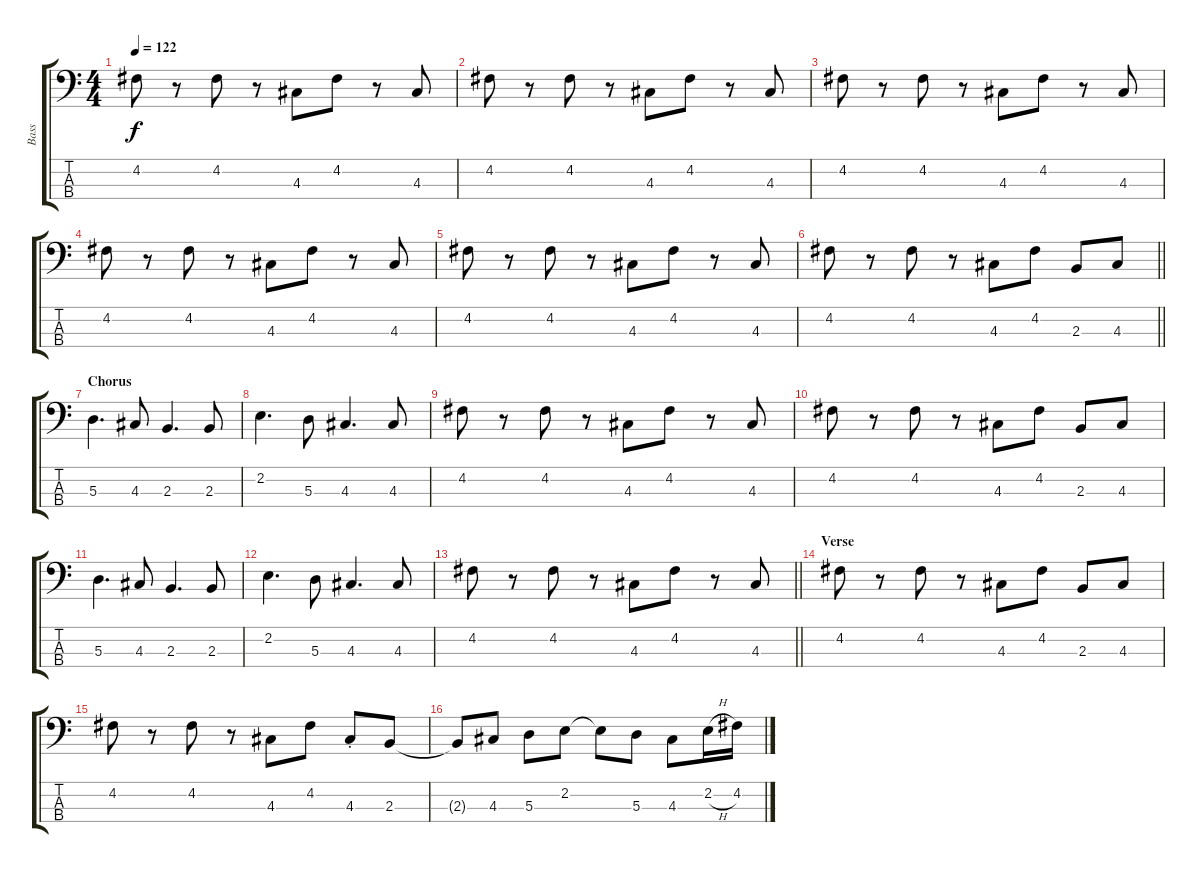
\track ("Bass" "Bass") {instrument electricbassfinger}
\staff {score tabs}
\tuning (G2 D2 A1 E1) {hide}
\ts (4 4)
\tempo 122
\clef f4
\ks c
4.2.8{dy f} r.8 4.2.8 r.8 4.3.8 4.2.8 r.8 4.3.8 |
4.2.8 r.8 4.2.8 r.8 4.3.8 4.2.8 r.8 4.3.8 |
4.2.8 r.8 4.2.8 r.8 4.3.8 4.2.8 r.8 4.3.8 |
4.2.8 r.8 4.2.8 r.8 4.3.8 4.2.8 r.8 4.3.8 |
4.2.8 r.8 4.2.8 r.8 4.3.8 4.2.8 r.8 4.3.8 |
\barLineRight lightlight
4.2.8 r.8 4.2.8 r.8 4.3.8 4.2.8 2.3.8 4.3.8 |
\section ("" "Chorus")
5.3.4{d} 4.3.8 2.3.4{d} 2.3.8 |
2.2.4{d} 5.3.8 4.3.4{d} 4.3.8 |
4.2.8 r.8 4.2.8 r.8 4.3.8 4.2.8 r.8 4.3.8 |
4.2.8 r.8 4.2.8 r.8 4.3.8 4.2.8 2.3.8 4.3.8 |
5.3.4{d} 4.3.8 2.3.4{d} 2.3.8 |
2.2.4{d} 5.3.8 4.3.4{d} 4.3.8 |
\barLineRight lightlight
4.2.8 r.8 4.2.8 r.8 4.3.8 4.2.8 r.8 4.3.8 |
\section ("" "Verse")
4.2.8 r.8 4.2.8 r.8 4.3.8 4.2.8 2.3.8 4.3.8 |
4.2.8 r.8 4.2.8 r.8 4.3.8 4.2.8 4.3{st}.8 2.3.8 |
2.3{t}.8 4.3.8 5.3.8 2.2.8 2.2{t}.8 5.3.8 4.3.8 2.2{h}.16 4.2.16
